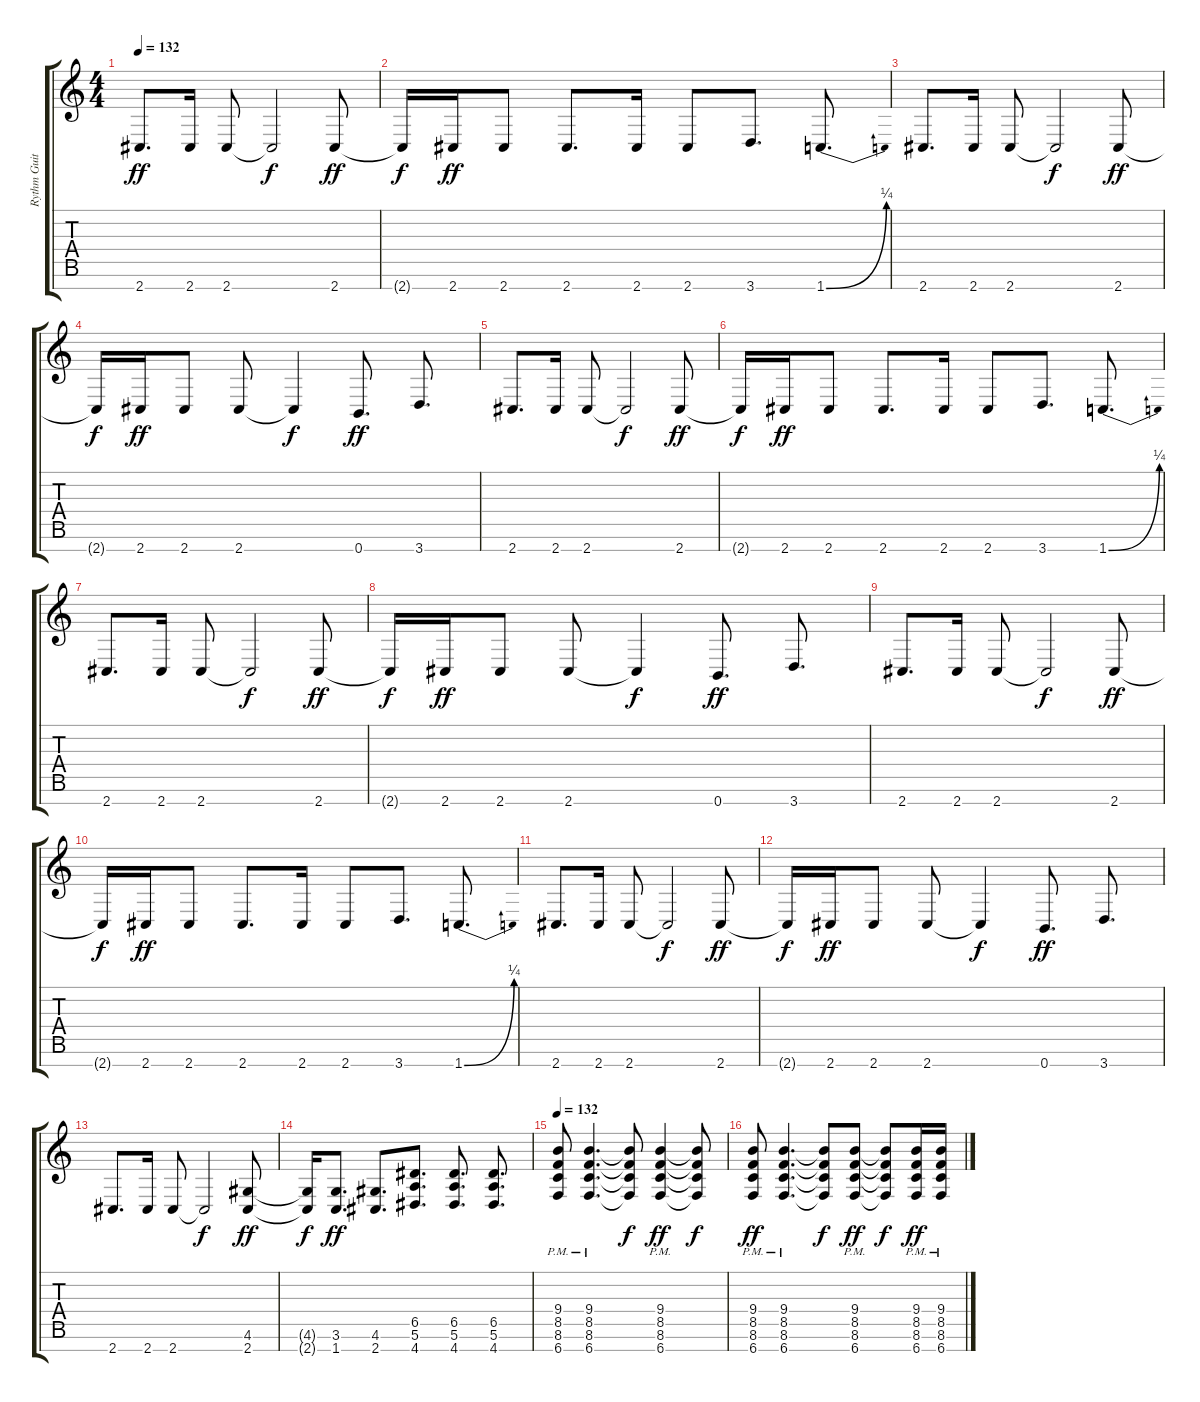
\track ("Rythm Guitar #1" "Rythm Guit") {instrument distortionguitar}
\staff {score tabs}
\tuning (E4 B3 G3 D3 A2 E2 B1) {hide}
\ts (4 4)
\tempo 132
\clef g2
\ks c
2.7.8{d dy ff} 2.7.16 2.7.8 2.7{t}.2{dy f} 2.7.8{dy ff} |
2.7{t}.16{dy f} 2.7.16{dy ff} 2.7.8 2.7.8{d} 2.7.16 2.7.8 3.7.8{d} 1.7{be (bend 0 0 60 1)}.8{d} |
2.7.8{d} 2.7.16 2.7.8 2.7{t}.2{dy f} 2.7.8{dy ff} |
2.7{t}.16{dy f} 2.7.16{dy ff} 2.7.8 2.7.8 2.7{t}.4{dy f} 0.7.8{d dy ff} 3.7.8{d} |
2.7.8{d} 2.7.16 2.7.8 2.7{t}.2{dy f} 2.7.8{dy ff} |
2.7{t}.16{dy f} 2.7.16{dy ff} 2.7.8 2.7.8{d} 2.7.16 2.7.8 3.7.8{d} 1.7{be (bend 0 0 60 1)}.8{d} |
2.7.8{d} 2.7.16 2.7.8 2.7{t}.2{dy f} 2.7.8{dy ff} |
2.7{t}.16{dy f} 2.7.16{dy ff} 2.7.8 2.7.8 2.7{t}.4{dy f} 0.7.8{d dy ff} 3.7.8{d} |
2.7.8{d} 2.7.16 2.7.8 2.7{t}.2{dy f} 2.7.8{dy ff} |
2.7{t}.16{dy f} 2.7.16{dy ff} 2.7.8 2.7.8{d} 2.7.16 2.7.8 3.7.8{d} 1.7{be (bend 0 0 60 1)}.8{d} |
2.7.8{d} 2.7.16 2.7.8 2.7{t}.2{dy f} 2.7.8{dy ff} |
2.7{t}.16{dy f} 2.7.16{dy ff} 2.7.8 2.7.8 2.7{t}.4{dy f} 0.7.8{d dy ff} 3.7.8{d} |
2.7.8{d} 2.7.16 2.7.8 2.7{t}.2{dy f} (4.6 2.7).8{dy ff} |
(4.6{t} 2.7{t}).16{dy f} (3.6 1.7).8{d dy ff} (4.6 2.7).8{d} (6.5 5.6 4.7).8{d} (6.5 5.6 4.7).8{d} (6.5 5.6 4.7).8{d} |
\tempo 132
(9.4{pm} 8.5{pm} 8.6{pm} 6.7{pm}).8 (9.4{pm} 8.5{pm} 8.6{pm} 6.7{pm}).4{d} (9.4{t} 8.5{t} 8.6{t} 6.7{t}).8{dy f} (9.4{pm} 8.5{pm} 8.6{pm} 6.7{pm}).4{dy ff} (9.4{t} 8.5{t} 8.6{t} 6.7{t}).8{dy f} |
(9.4{pm} 8.5{pm} 8.6{pm} 6.7{pm}).8{dy ff} (9.4{pm} 8.5{pm} 8.6{pm} 6.7{pm}).4{d} (9.4{t} 8.5{t} 8.6{t} 6.7{t}).8{dy f} (9.4{pm} 8.5{pm} 8.6{pm} 6.7{pm}).8{dy ff} (9.4{t} 8.5{t} 8.6{t} 6.7{t}).8{dy f} (9.4{pm} 8.5{pm} 8.6{pm} 6.7{pm}).16{dy ff} (9.4{pm} 8.5{pm} 8.6{pm} 6.7{pm}).16
